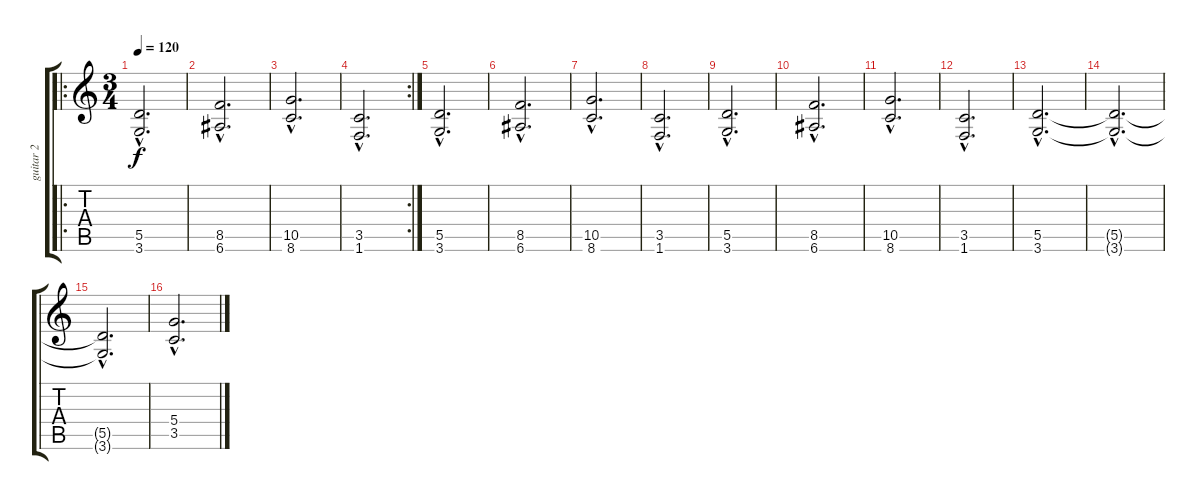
\track ("guitar 2" "guitar 2") {instrument distortionguitar}
\staff {score tabs}
\tuning (E4 B3 G3 D3 A2 E2) {hide}
\ro
\ts (3 4)
\section ("" "")
\tempo 120
\clef g2
\ks c
(5.5{hac} 3.6{hac}).2{d dy f} |
(8.5{hac} 6.6{hac}).2{d} |
(10.5{hac} 8.6{hac}).2{d} |
\rc 2
(3.5{hac} 1.6{hac}).2{d} |
(5.5{hac} 3.6{hac}).2{d} |
(8.5{hac} 6.6{hac}).2{d} |
(10.5{hac} 8.6{hac}).2{d} |
(3.5{hac} 1.6{hac}).2{d} |
(5.5{hac} 3.6{hac}).2{d} |
(8.5{hac} 6.6{hac}).2{d} |
(10.5{hac} 8.6{hac}).2{d} |
(3.5{hac} 1.6{hac}).2{d} |
(5.5{hac} 3.6{hac}).2{d} |
(5.5{hac t} 3.6{hac t}).2{d} |
(5.5{hac t} 3.6{hac t}).2{d} |
(5.4{hac} 3.5{hac}).2{d}
